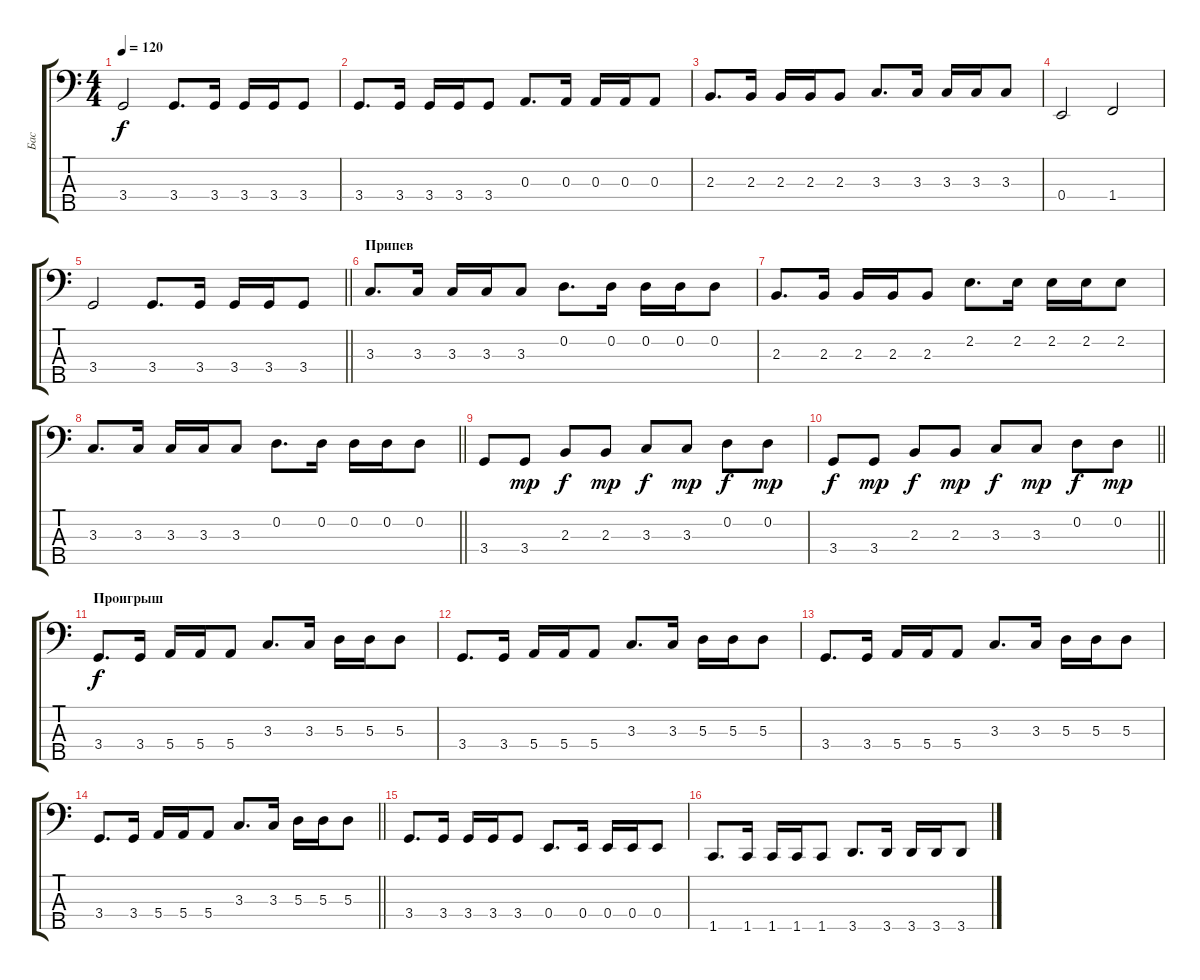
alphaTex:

\track ("Бас" "Бас") {instrument electricbasspick}
\staff {score tabs}
\tuning (G2 D2 A1 E1 B0) {hide}
\ts (4 4)
\tempo 120
\clef f4
\ks c
3.4.2{dy f} 3.4.8{d} 3.4.16 3.4.16 3.4.16 3.4.8 |
3.4.8{d} 3.4.16 3.4.16 3.4.16 3.4.8 0.3.8{d} 0.3.16 0.3.16 0.3.16 0.3.8 |
2.3.8{d} 2.3.16 2.3.16 2.3.16 2.3.8 3.3.8{d} 3.3.16 3.3.16 3.3.16 3.3.8 |
0.4.2 1.4.2 |
\barLineRight lightlight
3.4.2 3.4.8{d} 3.4.16 3.4.16 3.4.16 3.4.8 |
\section ("" "Припев")
3.3.8{d} 3.3.16 3.3.16 3.3.16 3.3.8 0.2.8{d} 0.2.16 0.2.16 0.2.16 0.2.8 |
2.3.8{d} 2.3.16 2.3.16 2.3.16 2.3.8 2.2.8{d} 2.2.16 2.2.16 2.2.16 2.2.8 |
\barLineRight lightlight
3.3.8{d} 3.3.16 3.3.16 3.3.16 3.3.8 0.2.8{d} 0.2.16 0.2.16 0.2.16 0.2.8 |
3.4.8 3.4.8{dy mp} 2.3.8{dy f} 2.3.8{dy mp} 3.3.8{dy f} 3.3.8{dy mp} 0.2.8{dy f} 0.2.8{dy mp} |
\barLineRight lightlight
3.4.8{dy f} 3.4.8{dy mp} 2.3.8{dy f} 2.3.8{dy mp} 3.3.8{dy f} 3.3.8{dy mp} 0.2.8{dy f} 0.2.8{dy mp} |
\section ("" "Проигрыш")
3.4.8{d dy f} 3.4.16 5.4.16 5.4.16 5.4.8 3.3.8{d} 3.3.16 5.3.16 5.3.16 5.3.8 |
3.4.8{d} 3.4.16 5.4.16 5.4.16 5.4.8 3.3.8{d} 3.3.16 5.3.16 5.3.16 5.3.8 |
3.4.8{d} 3.4.16 5.4.16 5.4.16 5.4.8 3.3.8{d} 3.3.16 5.3.16 5.3.16 5.3.8 |
\barLineRight lightlight
3.4.8{d} 3.4.16 5.4.16 5.4.16 5.4.8 3.3.8{d} 3.3.16 5.3.16 5.3.16 5.3.8 |
3.4.8{d} 3.4.16 3.4.16 3.4.16 3.4.8 0.4.8{d} 0.4.16 0.4.16 0.4.16 0.4.8 |
1.5.8{d} 1.5.16 1.5.16 1.5.16 1.5.8 3.5.8{d} 3.5.16 3.5.16 3.5.16 3.5.8
